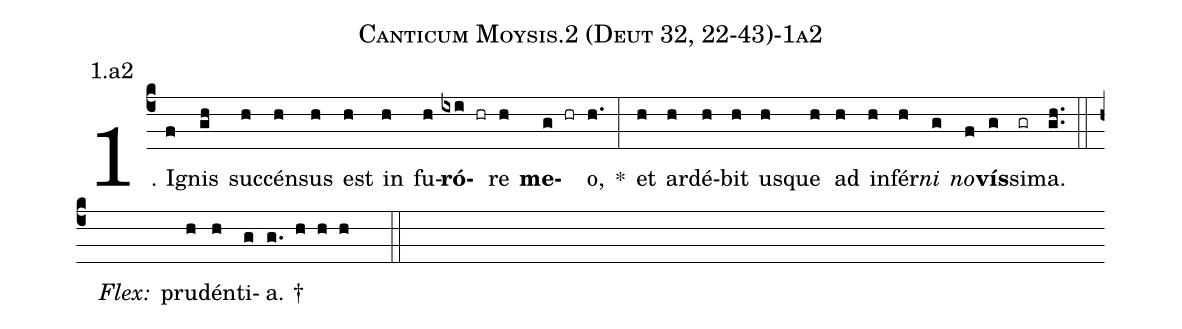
name: Canticum Moysis.2 (Deut 32, 22-43)-1a2;
annotation: 1.a2;
%%
(c4)1. I(f)gnis(gh) suc(h)cén(h)sus(h) est(h) in(h) fu(h)<b>ró</b>(ixi hr)re(h) <b>me</b>(g hr)o,(h.) *(:) et(h) ar(h)dé(h)bit(h) us(h)que(h) ad(h) in(h)fér(h)<i>ni</i>(g) <i>no</i>(f)<b>vís</b>(g)si(gr)ma.(gh..) (::)
<i>Flex:</i>()  pru(h)dén(h)ti(g)a. †(g. h h h  ::)
